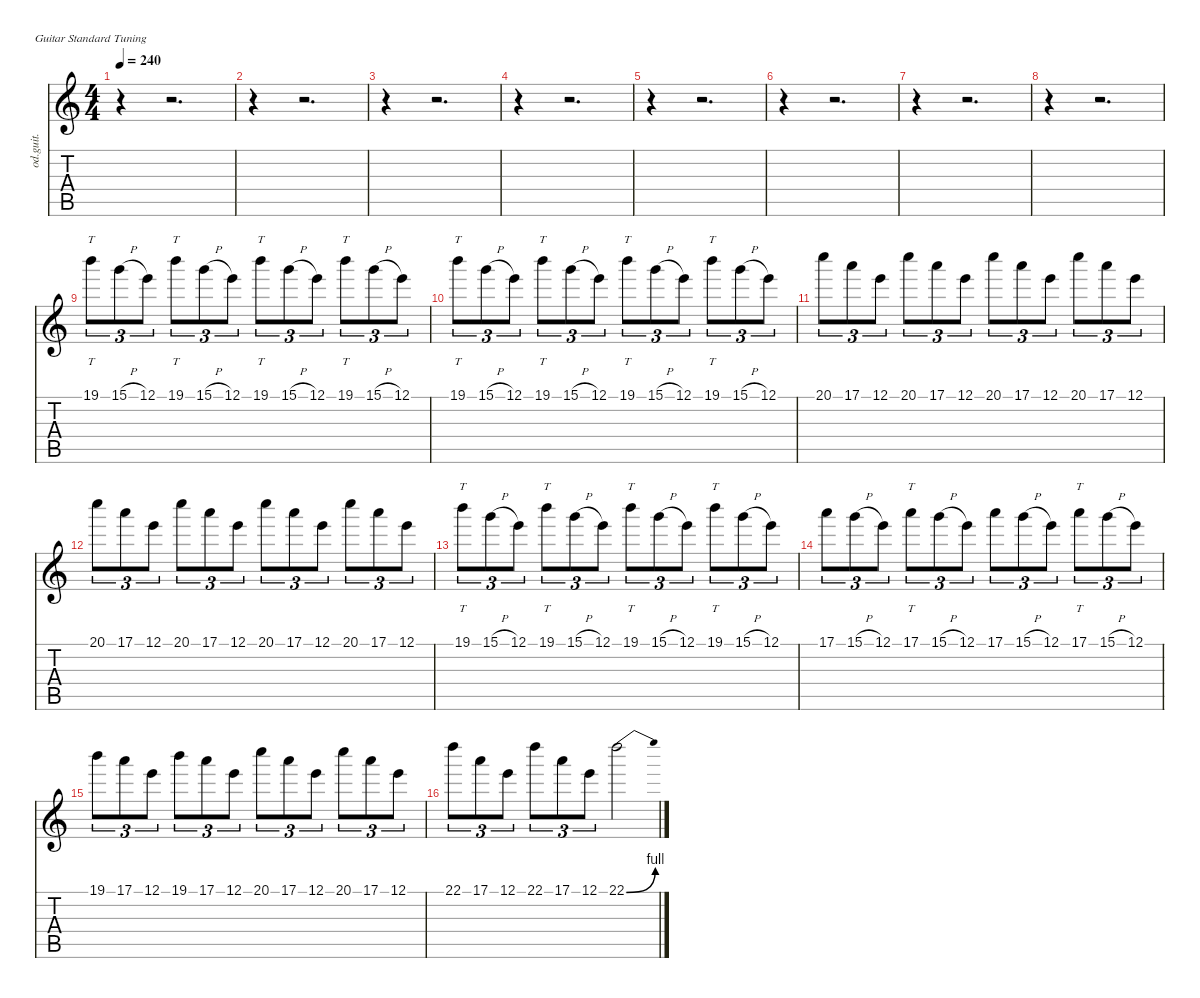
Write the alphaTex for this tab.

\defaultSystemsLayout 4
\hideDynamics
\bracketExtendMode nobrackets
\track ("Pista 7" "od.guit.") {instrument overdrivenguitar}
\staff {score tabs}
\tuning (E4 B3 G3 D3 A2 E2)
\ts (4 4)
\tempo 240
\clef g2
\ks c
r.4{dy f beam Down} r.2{d beam Down} |
r.4{beam Down} r.2{d beam Down} |
r.4{beam Down} r.2{d beam Down} |
r.4{beam Down} r.2{d beam Down} |
r.4{beam Down} r.2{d beam Down} |
r.4{beam Down} r.2{d beam Down} |
r.4{beam Down} r.2{d beam Down} |
r.4{beam Down} r.2{d beam Down} |
19.1.8{tt tu (3 2) beam Down} 15.1{h}.8{tu (3 2) beam Down} 12.1.8{tu (3 2) beam Down} 19.1.8{tt tu (3 2) beam Down} 15.1{h}.8{tu (3 2) beam Down} 12.1.8{tu (3 2) beam Down} 19.1.8{tt tu (3 2) beam Down} 15.1{h}.8{tu (3 2) beam Down} 12.1.8{tu (3 2) beam Down} 19.1.8{tt tu (3 2) beam Down} 15.1{h}.8{tu (3 2) beam Down} 12.1.8{tu (3 2) beam Down} |
19.1.8{tt tu (3 2) beam Down} 15.1{h}.8{tu (3 2) beam Down} 12.1.8{tu (3 2) beam Down} 19.1.8{tt tu (3 2) beam Down} 15.1{h}.8{tu (3 2) beam Down} 12.1.8{tu (3 2) beam Down} 19.1.8{tt tu (3 2) beam Down} 15.1{h}.8{tu (3 2) beam Down} 12.1.8{tu (3 2) beam Down} 19.1.8{tt tu (3 2) beam Down} 15.1{h}.8{tu (3 2) beam Down} 12.1.8{tu (3 2) beam Down} |
20.1.8{tu (3 2) beam Down} 17.1.8{tu (3 2) beam Down} 12.1.8{tu (3 2) beam Down} 20.1.8{tu (3 2) beam Down} 17.1.8{tu (3 2) beam Down} 12.1.8{tu (3 2) beam Down} 20.1.8{tu (3 2) beam Down} 17.1.8{tu (3 2) beam Down} 12.1.8{tu (3 2) beam Down} 20.1.8{tu (3 2) beam Down} 17.1.8{tu (3 2) beam Down} 12.1.8{tu (3 2) beam Down} |
20.1.8{tu (3 2) beam Down} 17.1.8{tu (3 2) beam Down} 12.1.8{tu (3 2) beam Down} 20.1.8{tu (3 2) beam Down} 17.1.8{tu (3 2) beam Down} 12.1.8{tu (3 2) beam Down} 20.1.8{tu (3 2) beam Down} 17.1.8{tu (3 2) beam Down} 12.1.8{tu (3 2) beam Down} 20.1.8{tu (3 2) beam Down} 17.1.8{tu (3 2) beam Down} 12.1.8{tu (3 2) beam Down} |
19.1.8{tt tu (3 2) beam Down} 15.1{h}.8{tu (3 2) beam Down} 12.1.8{tu (3 2) beam Down} 19.1.8{tt tu (3 2) beam Down} 15.1{h}.8{tu (3 2) beam Down} 12.1.8{tu (3 2) beam Down} 19.1.8{tt tu (3 2) beam Down} 15.1{h}.8{tu (3 2) beam Down} 12.1.8{tu (3 2) beam Down} 19.1.8{tt tu (3 2) beam Down} 15.1{h}.8{tu (3 2) beam Down} 12.1.8{tu (3 2) beam Down} |
17.1.8{tu (3 2) beam Down} 15.1{h}.8{tu (3 2) beam Down} 12.1.8{tu (3 2) beam Down} 17.1.8{tt tu (3 2) beam Down} 15.1{h}.8{tu (3 2) beam Down} 12.1.8{tu (3 2) beam Down} 17.1.8{tu (3 2) beam Down} 15.1{h}.8{tu (3 2) beam Down} 12.1.8{tu (3 2) beam Down} 17.1.8{tt tu (3 2) beam Down} 15.1{h}.8{tu (3 2) beam Down} 12.1.8{tu (3 2) beam Down} |
19.1.8{tu (3 2) beam Down} 17.1.8{tu (3 2) beam Down} 12.1.8{tu (3 2) beam Down} 19.1.8{tu (3 2) beam Down} 17.1.8{tu (3 2) beam Down} 12.1.8{tu (3 2) beam Down} 20.1.8{tu (3 2) beam Down} 17.1.8{tu (3 2) beam Down} 12.1.8{tu (3 2) beam Down} 20.1.8{tu (3 2) beam Down} 17.1.8{tu (3 2) beam Down} 12.1.8{tu (3 2) beam Down} |
22.1.8{tu (3 2) beam Down} 17.1.8{tu (3 2) beam Down} 12.1.8{tu (3 2) beam Down} 22.1.8{tu (3 2) beam Down} 17.1.8{tu (3 2) beam Down} 12.1.8{tu (3 2) beam Down} 22.1{be (bend 0 0 60 4)}.2{beam Down}
